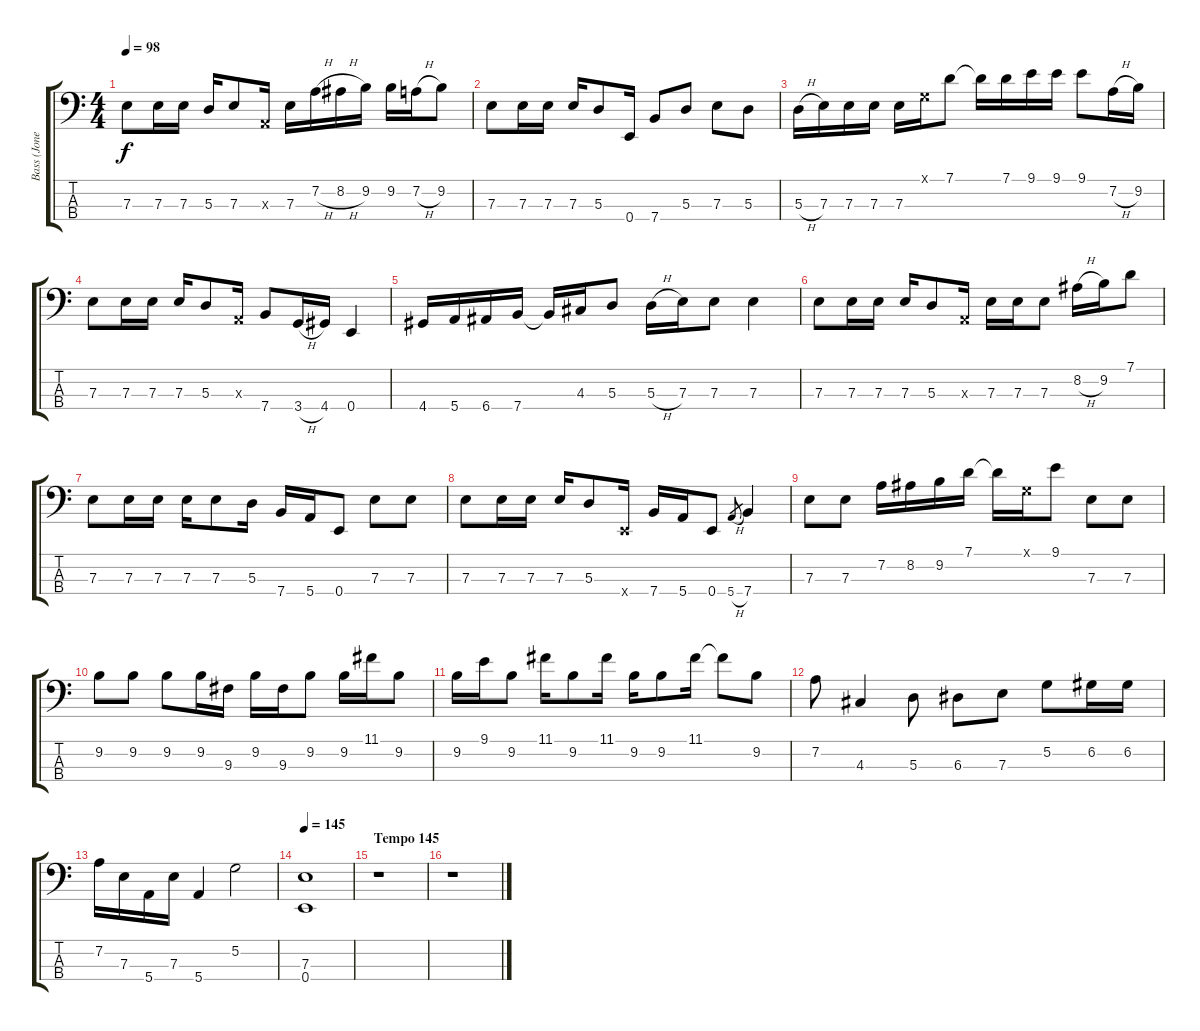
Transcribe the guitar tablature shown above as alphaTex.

\track ("Bass (Jones)" "Bass (Jone") {instrument electricbassfinger}
\staff {score tabs}
\tuning (G2 D2 A1 E1) {hide}
\ts (4 4)
\tempo 98
\clef f4
\ks c
7.3.8{dy f} 7.3.16 7.3.16 5.3.16 7.3.8 0.3{x}.16 7.3.16 7.2{h}.16 8.2{h}.16 9.2.16 9.2.16 7.2{h}.16 9.2.8 |
7.3.8 7.3.16 7.3.16 7.3.16 5.3.8 0.4.16 7.4.8 5.3.8 7.3.8 5.3.8 |
5.3{h}.16 7.3.16 7.3.16 7.3.16 7.3.16 0.1{x}.16 7.1.8 7.1{t}.16 7.1.16 9.1.16 9.1.16 9.1.8 7.2{h}.16 9.2.16 |
7.3.8 7.3.16 7.3.16 7.3.16 5.3.8 0.3{x}.16 7.4.8 3.4{h}.16 4.4.16 0.4.4 |
4.4.16 5.4.16 6.4.16 7.4.16 7.4{t}.16 4.3.16 5.3.8 5.3{h}.16 7.3.16 7.3.8 7.3.4 |
7.3.8 7.3.16 7.3.16 7.3.16 5.3.8 0.3{x}.16 7.3.16 7.3.16 7.3.8 8.2{h}.16 9.2.16 7.1.8 |
7.3.8 7.3.16 7.3.16 7.3.16 7.3.8 5.3.16 7.4.16 5.4.16 0.4.8 7.3.8 7.3.8 |
7.3.8 7.3.16 7.3.16 7.3.16 5.3.8 0.4{x}.16 7.4.16 5.4.16 0.4.8 5.4{h}.8{gr} 7.4.4 |
7.3.8 7.3.8 7.2.16 8.2.16 9.2.16 7.1.16 7.1{t}.16 0.1{x}.16 9.1.8 7.3.8 7.3.8 |
9.2.8 9.2.8 9.2.8 9.2.16 9.3.16 9.2.16 9.3.16 9.2.8 9.2.16 11.1.16 9.2.8 |
9.2.16 9.1.16 9.2.8 11.1.16 9.2.8 11.1.16 9.2.16 9.2.8 11.1.16 11.1{t}.8 9.2.8 |
7.2.8 4.3.4 5.3.8 6.3.8 7.3.8 5.2.8 6.2.16 6.2.16 |
7.2.16 7.3.16 5.4.16 7.3.16 5.4.4 5.2.2 |
\tempo 145
(7.3 0.4).1 |
\section ("" "Tempo 145")
r.1 |
r.1
